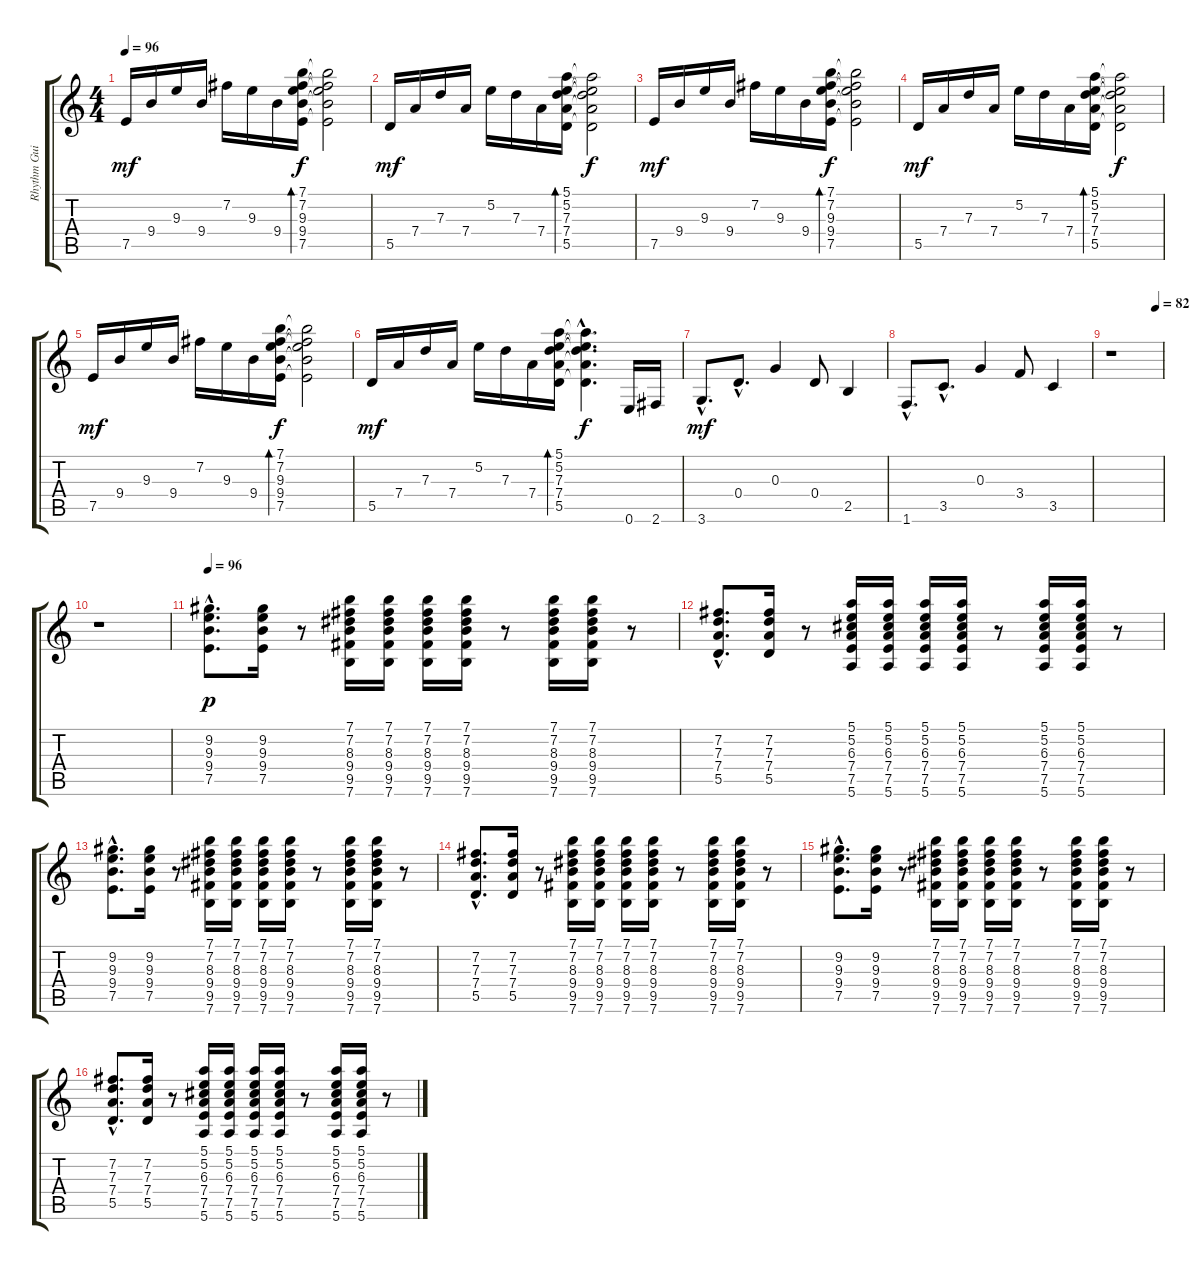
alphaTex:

\track ("Rhythm Guitar" "Rhythm Gui") {instrument electricguitarclean}
\staff {score tabs}
\tuning (E4 B3 G3 D3 A2 E2) {hide}
\ts (4 4)
\tempo 96
\tempo 82
\tempo 96
\clef g2
\ks c
7.5.16{dy mf instrument electricguitarclean} 9.4.16 9.3.16 9.4.16 7.2.16 9.3.16 9.4.16 (7.1 7.2 9.3 9.4 7.5).16{bd 60 dy f} (7.1{t} 7.2{t} 9.3{t} 9.4{t} 7.5{t}).2 |
5.5.16{dy mf} 7.4.16 7.3.16 7.4.16 5.2.16 7.3.16 7.4.16 (5.1 5.2 7.3 7.4 5.5).16{bd 60} (5.1{t} 5.2{t} 7.3{t} 7.4{t} 5.5{t}).2{dy f} |
7.5.16{dy mf} 9.4.16 9.3.16 9.4.16 7.2.16 9.3.16 9.4.16 (7.1 7.2 9.3 9.4 7.5).16{bd 60 dy f} (7.1{t} 7.2{t} 9.3{t} 9.4{t} 7.5{t}).2 |
5.5.16{dy mf} 7.4.16 7.3.16 7.4.16 5.2.16 7.3.16 7.4.16 (5.1 5.2 7.3 7.4 5.5).16{bd 60} (5.1{t} 5.2{t} 7.3{t} 7.4{t} 5.5{t}).2{dy f} |
7.5.16{dy mf} 9.4.16 9.3.16 9.4.16 7.2.16 9.3.16 9.4.16 (7.1 7.2 9.3 9.4 7.5).16{bd 60 dy f} (7.1{t} 7.2{t} 9.3{t} 9.4{t} 7.5{t}).2 |
5.5.16{dy mf} 7.4.16 7.3.16 7.4.16 5.2.16 7.3.16 7.4.16 (5.1 5.2 7.3 7.4 5.5).16{bd 60} (5.1{hac t} 5.2{hac t} 7.3{hac t} 7.4{hac t} 5.5{hac t}).4{d dy f} 0.6.16 2.6.16 |
3.6{hac}.8{d dy mf} 0.4{hac}.8{d} 0.3.4 0.4.8 2.5.4 |
1.6{hac}.8{d} 3.5{hac}.8{d} 0.3.4 3.4.8 3.5.4 |
\tempo (82 0.875)
r.1 |
r.1 |
\tempo 96
(9.2{hac} 9.3{hac} 9.4{hac} 7.5{hac}).8{d dy p} (9.2 9.3 9.4 7.5).16 r.8 (7.1 7.2 8.3 9.4 9.5 7.6).16 (7.1 7.2 8.3 9.4 9.5 7.6).16 (7.1 7.2 8.3 9.4 9.5 7.6).16 (7.1 7.2 8.3 9.4 9.5 7.6).16 r.8 (7.1 7.2 8.3 9.4 9.5 7.6).16 (7.1 7.2 8.3 9.4 9.5 7.6).16 r.8 |
(7.2{hac} 7.3{hac} 7.4{hac} 5.5{hac}).8{d} (7.2 7.3 7.4 5.5).16 r.8 (5.1 5.2 6.3 7.4 7.5 5.6).16 (5.1 5.2 6.3 7.4 7.5 5.6).16 (5.1 5.2 6.3 7.4 7.5 5.6).16 (5.1 5.2 6.3 7.4 7.5 5.6).16 r.8 (5.1 5.2 6.3 7.4 7.5 5.6).16 (5.1 5.2 6.3 7.4 7.5 5.6).16 r.8 |
(9.2{hac} 9.3{hac} 9.4{hac} 7.5{hac}).8{d} (9.2 9.3 9.4 7.5).16 r.8 (7.1 7.2 8.3 9.4 9.5 7.6).16 (7.1 7.2 8.3 9.4 9.5 7.6).16 (7.1 7.2 8.3 9.4 9.5 7.6).16 (7.1 7.2 8.3 9.4 9.5 7.6).16 r.8 (7.1 7.2 8.3 9.4 9.5 7.6).16 (7.1 7.2 8.3 9.4 9.5 7.6).16 r.8 |
(7.2{hac} 7.3{hac} 7.4{hac} 5.5{hac}).8{d} (7.2 7.3 7.4 5.5).16 r.8 (7.1 7.2 8.3 9.4 9.5 7.6).16 (7.1 7.2 8.3 9.4 9.5 7.6).16 (7.1 7.2 8.3 9.4 9.5 7.6).16 (7.1 7.2 8.3 9.4 9.5 7.6).16 r.8 (7.1 7.2 8.3 9.4 9.5 7.6).16 (7.1 7.2 8.3 9.4 9.5 7.6).16 r.8 |
(9.2{hac} 9.3{hac} 9.4{hac} 7.5{hac}).8{d} (9.2 9.3 9.4 7.5).16 r.8 (7.1 7.2 8.3 9.4 9.5 7.6).16 (7.1 7.2 8.3 9.4 9.5 7.6).16 (7.1 7.2 8.3 9.4 9.5 7.6).16 (7.1 7.2 8.3 9.4 9.5 7.6).16 r.8 (7.1 7.2 8.3 9.4 9.5 7.6).16 (7.1 7.2 8.3 9.4 9.5 7.6).16 r.8 |
(7.2{hac} 7.3{hac} 7.4{hac} 5.5{hac}).8{d} (7.2 7.3 7.4 5.5).16 r.8 (5.1 5.2 6.3 7.4 7.5 5.6).16 (5.1 5.2 6.3 7.4 7.5 5.6).16 (5.1 5.2 6.3 7.4 7.5 5.6).16 (5.1 5.2 6.3 7.4 7.5 5.6).16 r.8 (5.1 5.2 6.3 7.4 7.5 5.6).16 (5.1 5.2 6.3 7.4 7.5 5.6).16 r.8
